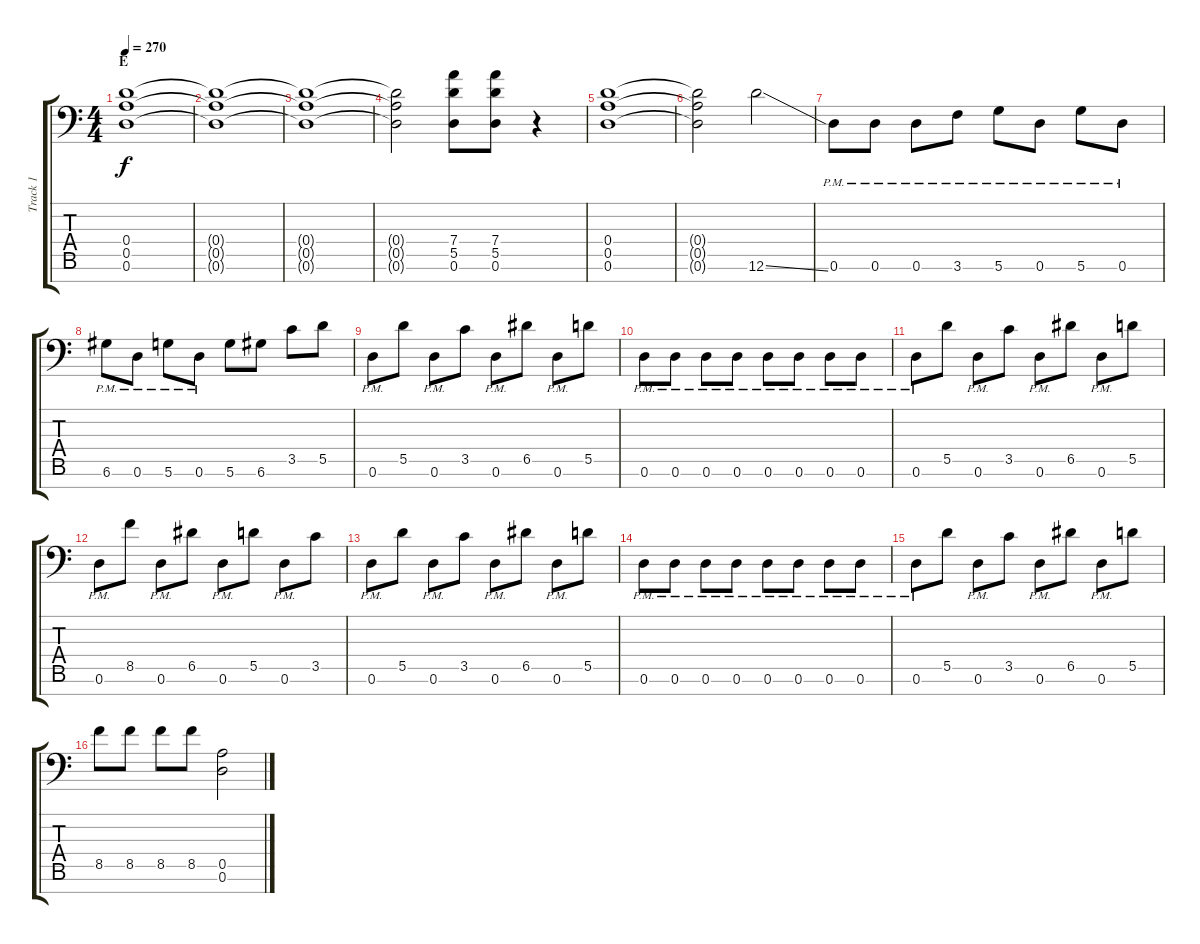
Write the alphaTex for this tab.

\track ("Track 1" "Track 1") {instrument distortionguitar}
\staff {score tabs}
\tuning (E4 B3 G3 D3 A2 D2 A1) {hide}
\ts (4 4)
\section ("" "E")
\tempo 270
\clef f4
\ks c
(0.4 0.5 0.6).1{dy f} |
(0.4{t} 0.5{t} 0.6{t}).1 |
(0.4{t} 0.5{t} 0.6{t}).1 |
(0.4{t} 0.5{t} 0.6{t}).2 (7.4 5.5 0.6).8 (7.4 5.5 0.6).8 r.4 |
(0.4 0.5 0.6).1 |
(0.4{t} 0.5{t} 0.6{t}).2 12.6{ss}.2 |
0.6{pm}.8 0.6{pm}.8 0.6{pm}.8 3.6{pm}.8 5.6{pm}.8 0.6{pm}.8 5.6{pm}.8 0.6{pm}.8 |
6.6{pm}.8 0.6{pm}.8 5.6{pm}.8 0.6{pm}.8 5.6.8 6.6.8 3.5.8 5.5.8 |
0.6{pm}.8 5.5.8 0.6{pm}.8 3.5.8 0.6{pm}.8 6.5.8 0.6{pm}.8 5.5.8 |
0.6{pm}.8 0.6{pm}.8 0.6{pm}.8 0.6{pm}.8 0.6{pm}.8 0.6{pm}.8 0.6{pm}.8 0.6{pm}.8 |
0.6{pm}.8 5.5.8 0.6{pm}.8 3.5.8 0.6{pm}.8 6.5.8 0.6{pm}.8 5.5.8 |
0.6{pm}.8 8.5.8 0.6{pm}.8 6.5.8 0.6{pm}.8 5.5.8 0.6{pm}.8 3.5.8 |
0.6{pm}.8 5.5.8 0.6{pm}.8 3.5.8 0.6{pm}.8 6.5.8 0.6{pm}.8 5.5.8 |
0.6{pm}.8 0.6{pm}.8 0.6{pm}.8 0.6{pm}.8 0.6{pm}.8 0.6{pm}.8 0.6{pm}.8 0.6{pm}.8 |
0.6{pm}.8 5.5.8 0.6{pm}.8 3.5.8 0.6{pm}.8 6.5.8 0.6{pm}.8 5.5.8 |
8.5.8 8.5.8 8.5.8 8.5.8 (0.5 0.6{ss}).2
